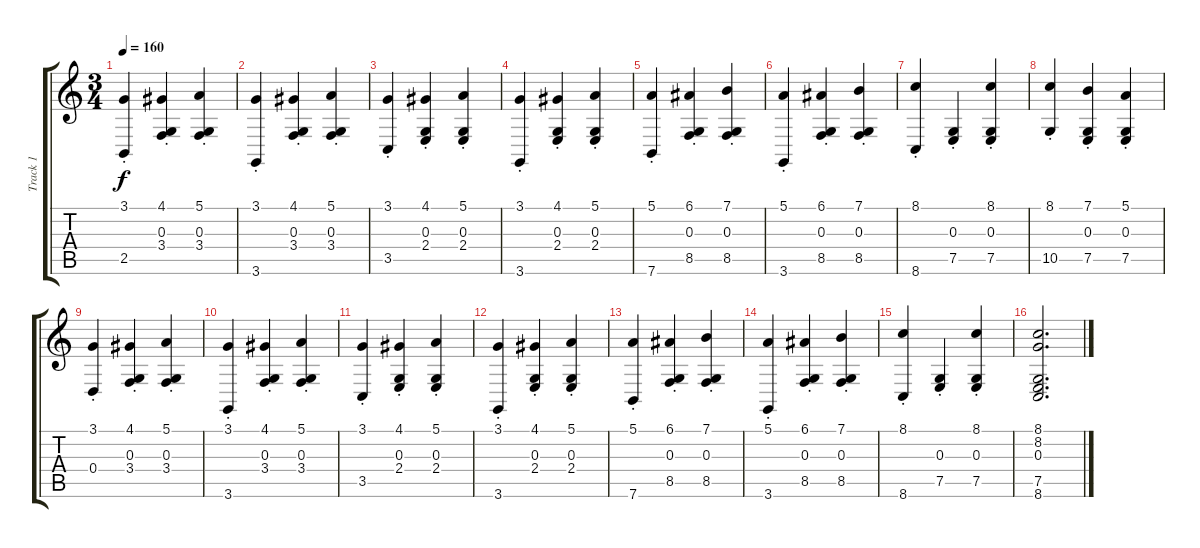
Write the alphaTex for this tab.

\track ("Track 1" "Track 1") {instrument acousticgrandpiano}
\staff {score tabs}
\tuning (E4 B3 G3 D3 A2 E2) {hide}
\ts (3 4)
\tempo 160
\clef g2
\ks c
(3.1{st} 2.5{st}).4{dy f} (4.1{st} 0.3{st} 3.4{st}).4 (5.1{st} 0.3{st} 3.4{st}).4 |
(3.1{st} 3.6{st}).4 (4.1{st} 0.3{st} 3.4{st}).4 (5.1{st} 0.3{st} 3.4{st}).4 |
(3.1{st} 3.5{st}).4 (4.1{st} 0.3{st} 2.4{st}).4 (5.1{st} 0.3{st} 2.4{st}).4 |
(3.1{st} 3.6{st}).4 (4.1{st} 0.3{st} 2.4{st}).4 (5.1{st} 0.3{st} 2.4{st}).4 |
(5.1{st} 7.6{st}).4 (6.1{st} 0.3{st} 8.5{st}).4 (7.1{st} 0.3{st} 8.5{st}).4 |
(5.1{st} 3.6{st}).4 (6.1{st} 0.3{st} 8.5{st}).4 (7.1{st} 0.3{st} 8.5{st}).4 |
(8.1{st} 8.6{st}).4 (0.3{st} 7.5{st}).4 (8.1{st} 0.3{st} 7.5{st}).4 |
(8.1{st} 10.5).4 (7.1{st} 0.3{st} 7.5{st}).4 (5.1{st} 0.3{st} 7.5{st}).4 |
(3.1{st} 0.4{st}).4 (4.1{st} 0.3{st} 3.4{st}).4 (5.1{st} 0.3{st} 3.4{st}).4 |
(3.1{st} 3.6{st}).4 (4.1{st} 0.3{st} 3.4{st}).4 (5.1{st} 0.3{st} 3.4{st}).4 |
(3.1{st} 3.5{st}).4 (4.1{st} 0.3{st} 2.4{st}).4 (5.1{st} 0.3{st} 2.4{st}).4 |
(3.1{st} 3.6{st}).4 (4.1{st} 0.3{st} 2.4{st}).4 (5.1{st} 0.3{st} 2.4{st}).4 |
(5.1{st} 7.6{st}).4 (6.1{st} 0.3{st} 8.5{st}).4 (7.1{st} 0.3{st} 8.5{st}).4 |
(5.1{st} 3.6{st}).4 (6.1{st} 0.3{st} 8.5{st}).4 (7.1{st} 0.3{st} 8.5{st}).4 |
(8.1{st} 8.6{st}).4 (0.3{st} 7.5{st}).4 (8.1{st} 0.3{st} 7.5{st}).4 |
(8.1 8.2 0.3 7.5 8.6).2{d}
